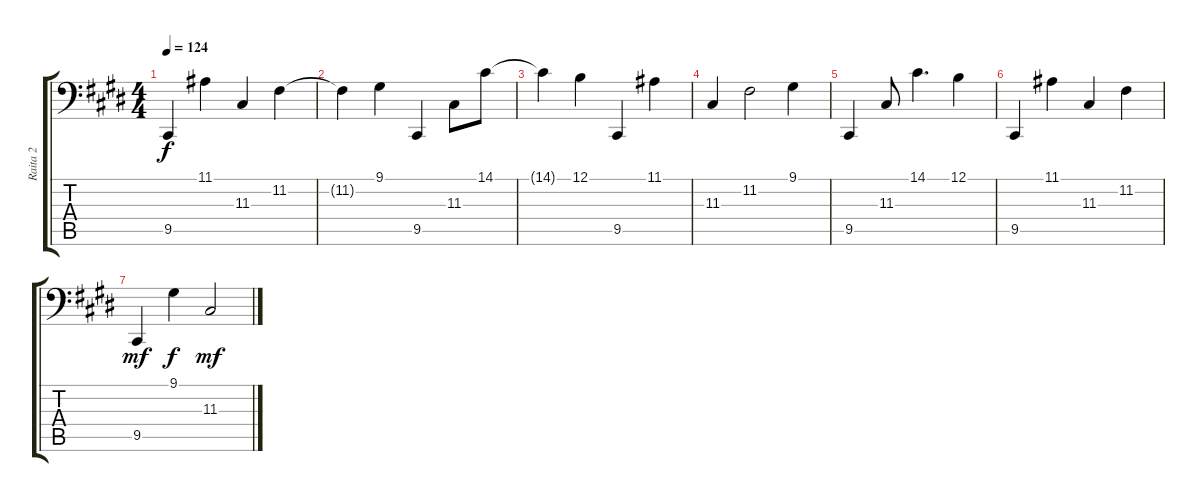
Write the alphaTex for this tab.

\track ("Raita 2" "Raita 2") {instrument pad1newage}
\staff {score tabs}
\tuning (B2 G2 D2 A1 E1 B0) {hide}
\ts (4 4)
\tempo 124
\clef f4
\ks c#minor
9.5.4{dy f} 11.1.4 11.3.4 11.2.4 |
11.2{t}.4 9.1.4 9.5.4 11.3.8 14.1.8 |
14.1{t}.4 12.1.4 9.5.4 11.1.4 |
11.3.4 11.2.2 9.1.4 |
9.5.4 11.3.8 14.1.4{d} 12.1.4 |
9.5.4 11.1.4 11.3.4 11.2.4 |
9.5.4{dy mf} 9.1.4{dy f} 11.3.2{dy mf}
